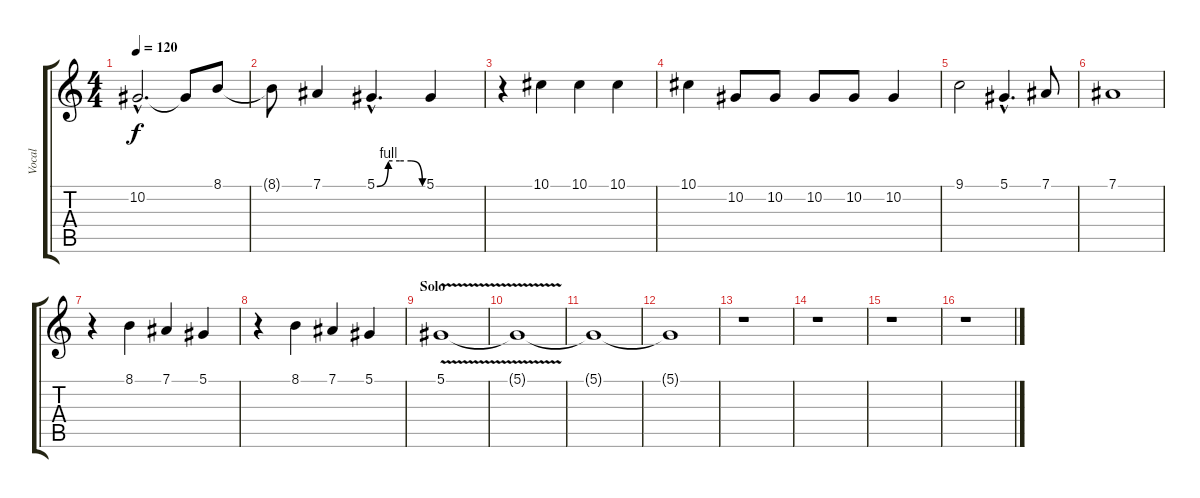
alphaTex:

\track ("Vocal" "Vocal") {instrument frenchhorn}
\staff {score tabs}
\tuning (Eb4 Bb3 Gb3 Db3 Ab2 Eb2) {hide}
\ts (4 4)
\tempo 120
\clef g2
\ks c
10.2{hac}.2{d dy f} 10.2{t}.8 8.1.8 |
8.1{t}.8 7.1.4 5.1{be (custom 0 0 15 4 30 4 45 4 60 0) hac}.4{d} 5.1.4 |
r.4 10.1.4 10.1.4 10.1.4 |
10.1.4 10.2.8 10.2.8 10.2.8 10.2.8 10.2.4 |
9.1.2 5.1{hac}.4{d} 7.1.8 |
7.1.1 |
r.4 8.1.4 7.1.4 5.1.4 |
r.4 8.1.4 7.1.4 5.1.4 |
\section ("" "Solo")
5.1{v}.1 |
5.1{t}.1 |
5.1{t}.1 |
5.1{t}.1 |
r.1 |
r.1 |
r.1 |
r.1
